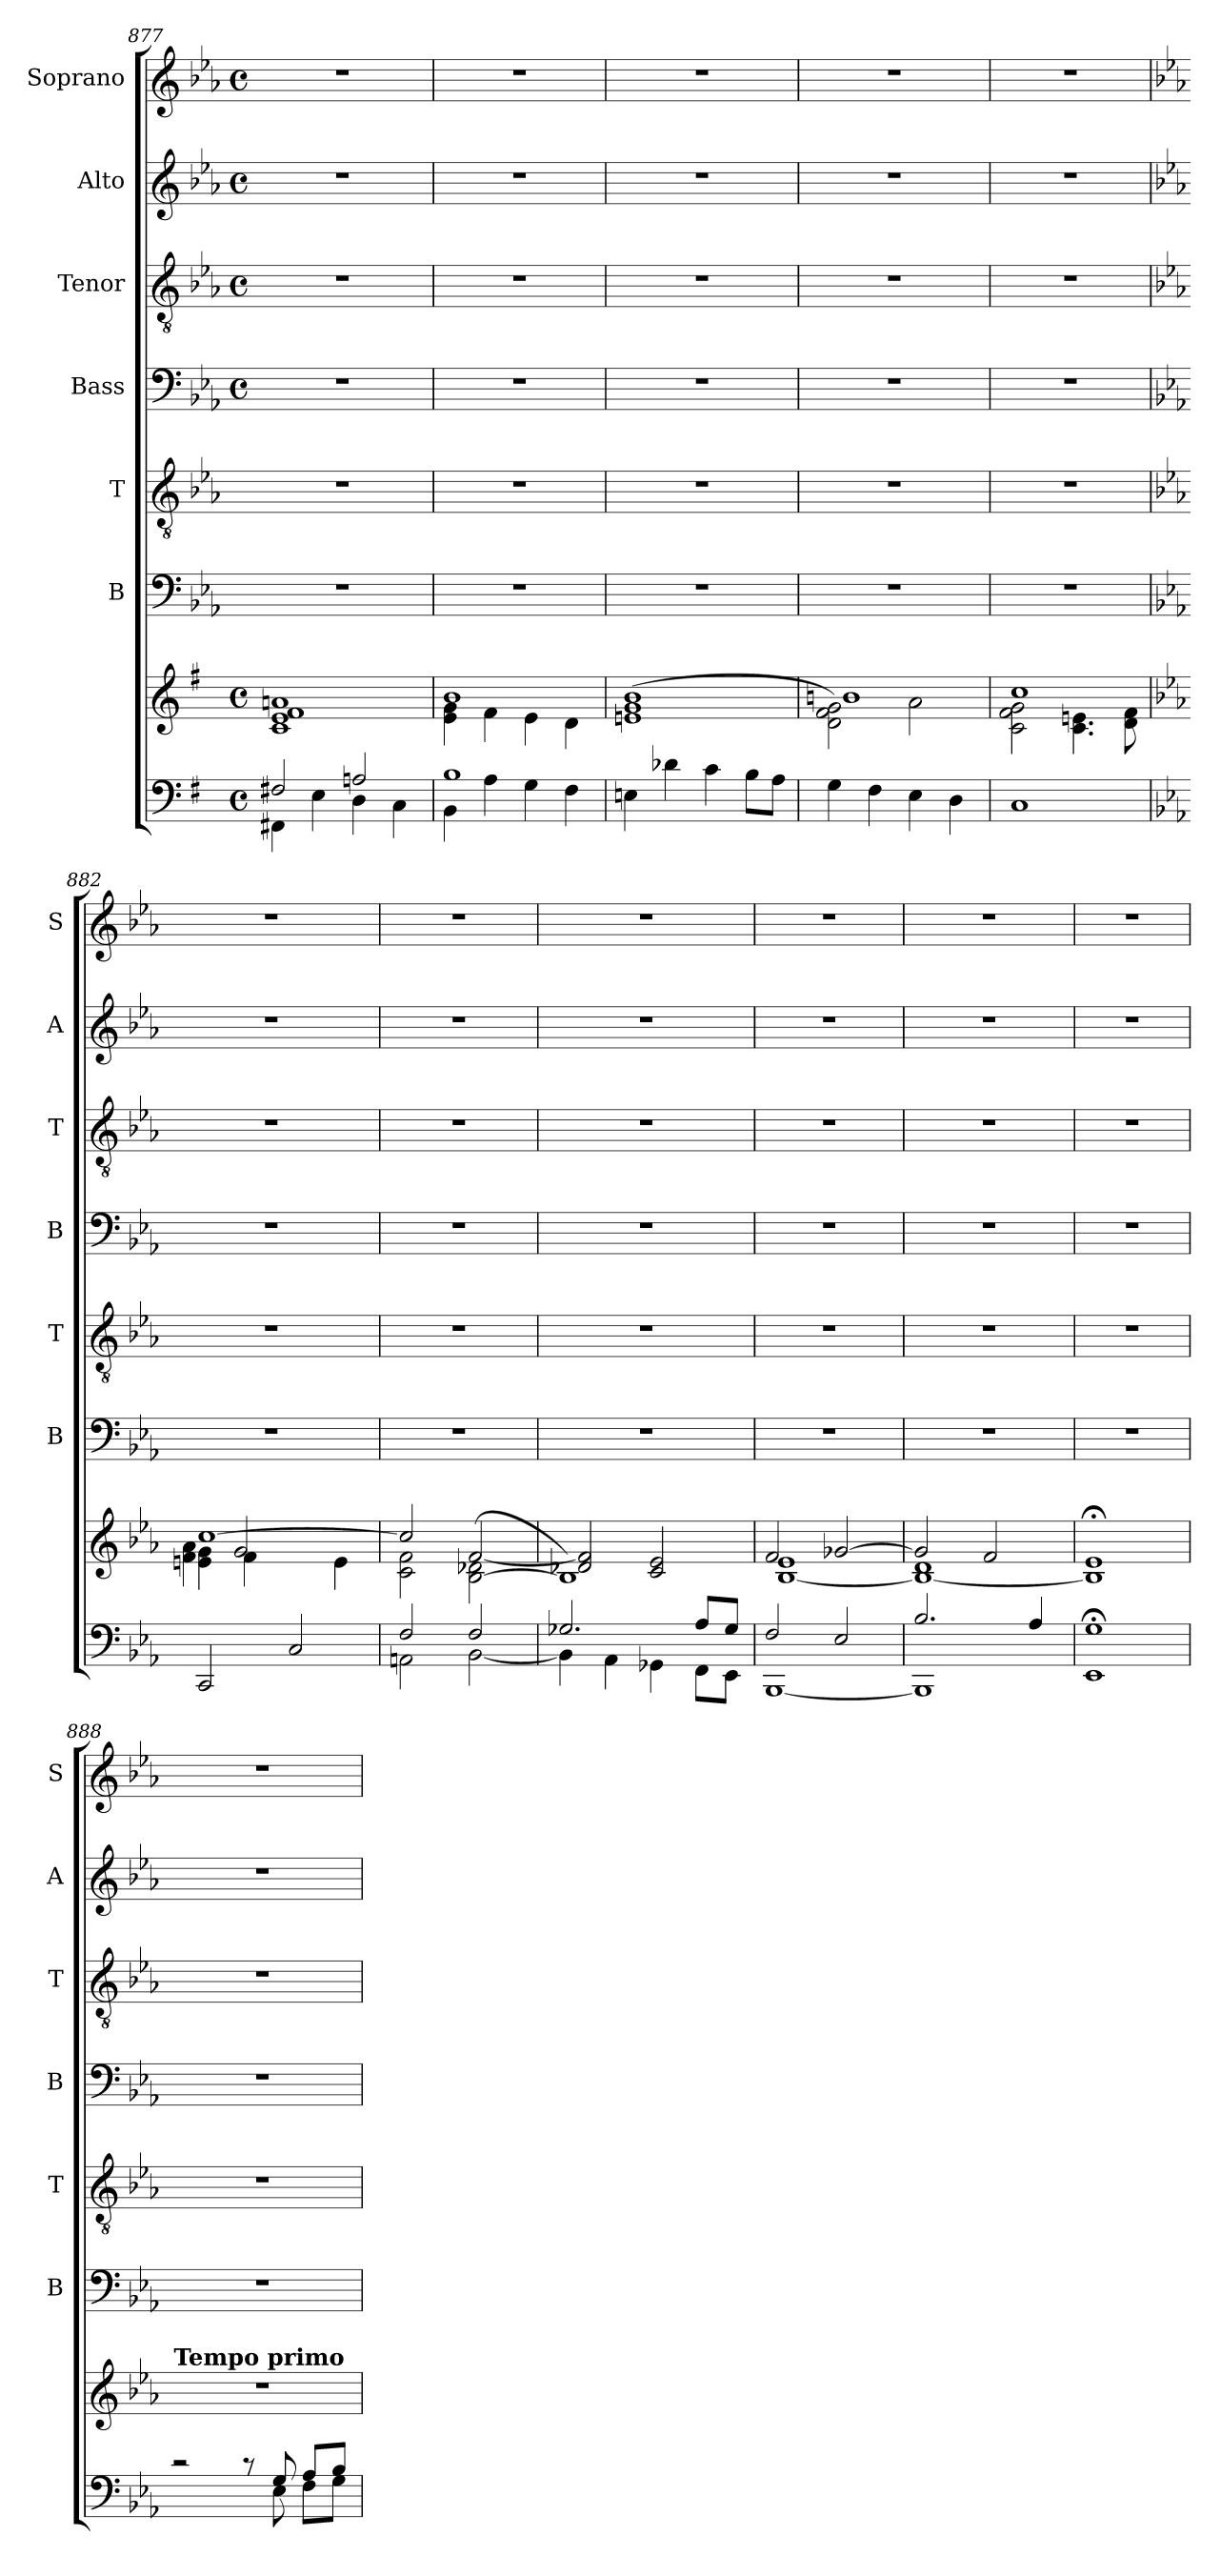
**kern	**kern	**kern	**kern	**kern	**kern	**kern	**kern
*part8	*part7	*part6	*part5	*part4	*part3	*part2	*part1
*staff8	*staff7	*staff6	*staff5	*staff4	*staff3	*staff2	*staff1
*	*	*I"B	*I"T	*I"Bass	*I"Tenor	*I"Alto	*I"Soprano
*	*	*I'B	*I'T	*I'B	*I'T	*I'A	*I'S
*clefF4	*clefG2	*clefF4	*clefGv2	*clefF4	*clefGv2	*clefG2	*clefG2
*k[f#]	*k[f#]	*k[b-e-a-]	*k[b-e-a-]	*k[b-e-a-]	*k[b-e-a-]	*k[b-e-a-]	*k[b-e-a-]
*G:	*G:	*E-:	*E-:	*E-:	*E-:	*E-:	*E-:
*M4/4	*M4/4	*	*	*M4/4	*M4/4	*M4/4	*M4/4
*met(c)	*met(c)	*	*	*met(c)	*met(c)	*met(c)	*met(c)
=877	=877	=877	=877	=877	=877	=877	=877
*^	*	*	*	*	*	*	*
2F#X/	4FF#X\	1c 1e 1f# 1an	1r	1r	1r	1r	1r	1r
.	4E\	.	.	.	.	.	.	.
2An/	4D\	.	.	.	.	.	.	.
.	4C\	.	.	.	.	.	.	.
=878	=878	=878	=878	=878	=878	=878	=878	=878
*	*	*^	*	*	*	*	*	*
1B	4BB\	1b	4e\ 4g\	1r	1r	1r	1r	1r	1r
.	4A\	.	4f#\	.	.	.	.	.	.
.	4G\	.	4e\	.	.	.	.	.	.
.	4F#\	.	4d\	.	.	.	.	.	.
*v	*v	*	*	*	*	*	*	*	*
*	*v	*v	*	*	*	*	*	*
=879	=879	=879	=879	=879	=879	=879	=879
4En\	(>1en 1g 1b	1r	1r	1r	1r	1r	1r
4d-X\	.	.	.	.	.	.	.
4c\	.	.	.	.	.	.	.
8B\L	.	.	.	.	.	.	.
8A\J	.	.	.	.	.	.	.
=880	=880	=880	=880	=880	=880	=880	=880
*	*^	*	*	*	*	*	*
4G\	2d\ 2f#\ 2g\)	1bn	1r	1r	1r	1r	1r	1r
4F#\	.	.	.	.	.	.	.	.
4E\	2a\	.	.	.	.	.	.	.
4D\	.	.	.	.	.	.	.	.
=881	=881	=881	=881	=881	=881	=881	=881	=881
1C	(>1cc	2c\ 2f#\ 2g\	1r	1r	1r	1r	1r	1r
.	.	4.c\ 4.en\	.	.	.	.	.	.
.	.	8d\ 8f#\	.	.	.	.	.	.
*	*v	*v	*	*	*	*	*	*
!!LO:LB:g=z
=882	=882	=882	=882	=882	=882	=882	=882
*k[b-e-a-]	*k[b-e-a-]	*	*	*	*	*	*
*E-:	*E-:	*	*	*	*	*	*
*	*^	*	*	*	*	*	*
*	*	*^	*	*	*	*	*	*
2CC/	4en\ 4g\	4f\ 4a-\	[>1cc	1r	1r	1r	1r	1r	1r
.	(4f\	2g/	.	.	.	.	.	.	.
2C/	2ryy	.	.	.	.	.	.	.	.
.	.	4e\	.	.	.	.	.	.	.
*	*	*v	*v	*	*	*	*	*	*
=883	=883	=883	=883	=883	=883	=883	=883	=883
*^	*	*	*	*	*	*	*	*
2F/	2AAn\	2c\ 2f\	2cc/]	1r	1r	1r	1r	1r	1r
2F/	[<2BB-\	(<[<2B-\ 2d-X\	[>2f/	.	.	.	.	.	.
=884	=884	=884	=884	=884	=884	=884	=884	=884	=884
2.G-X/	4BB-\]	1B-])	2d-X/ 2f/]	1r	1r	1r	1r	1r	1r
.	4AA-\	.	.	.	.	.	.	.	.
.	4GG-X\	.	2c/ 2e-/	.	.	.	.	.	.
8A-/L	8FF\L	.	.	.	.	.	.	.	.
8G-/J	8EE-\J	.	.	.	.	.	.	.	.
=885	=885	=885	=885	=885	=885	=885	=885	=885	=885
2F/	[<1BBB-	2f/	[<1B- 1e-	1r	1r	1r	1r	1r	1r
2E-/	.	[>2g-X/	.	.	.	.	.	.	.
=886	=886	=886	=886	=886	=886	=886	=886	=886	=886
2.B-/	1BBB-]	2g-/]	1B-_ 1d	1r	1r	1r	1r	1r	1r
.	.	2f/	.	.	.	.	.	.	.
4A-/	.	.	.	.	.	.	.	.	.
*v	*v	*	*	*	*	*	*	*	*
*	*v	*v	*	*	*	*	*	*
=887	=887	=887	=887	=887	=887	=887	=887
1EE-; 1G;	1B-]; 1e-;	1r	1r	1r	1r	1r	1r
!!LO:LB:g=z
=888	=888	=888	=888	=888	=888	=888	=888
*^	*	*	*	*	*	*	*
!	!	!LO:TX:a:B:t=Tempo primo	!	!	!	!	!	!
2rc	2ryy	1r	1r	1r	1r	1r	1r	1r
8rc	8ryy	.	.	.	.	.	.	.
8G/	8E-\	.	.	.	.	.	.	.
8A-/L	8F\L	.	.	.	.	.	.	.
8B-/J	8G\J	.	.	.	.	.	.	.
*v	*v	*	*	*	*	*	*	*
=	=	=	=	=	=	=	=
*-	*-	*-	*-	*-	*-	*-	*-
